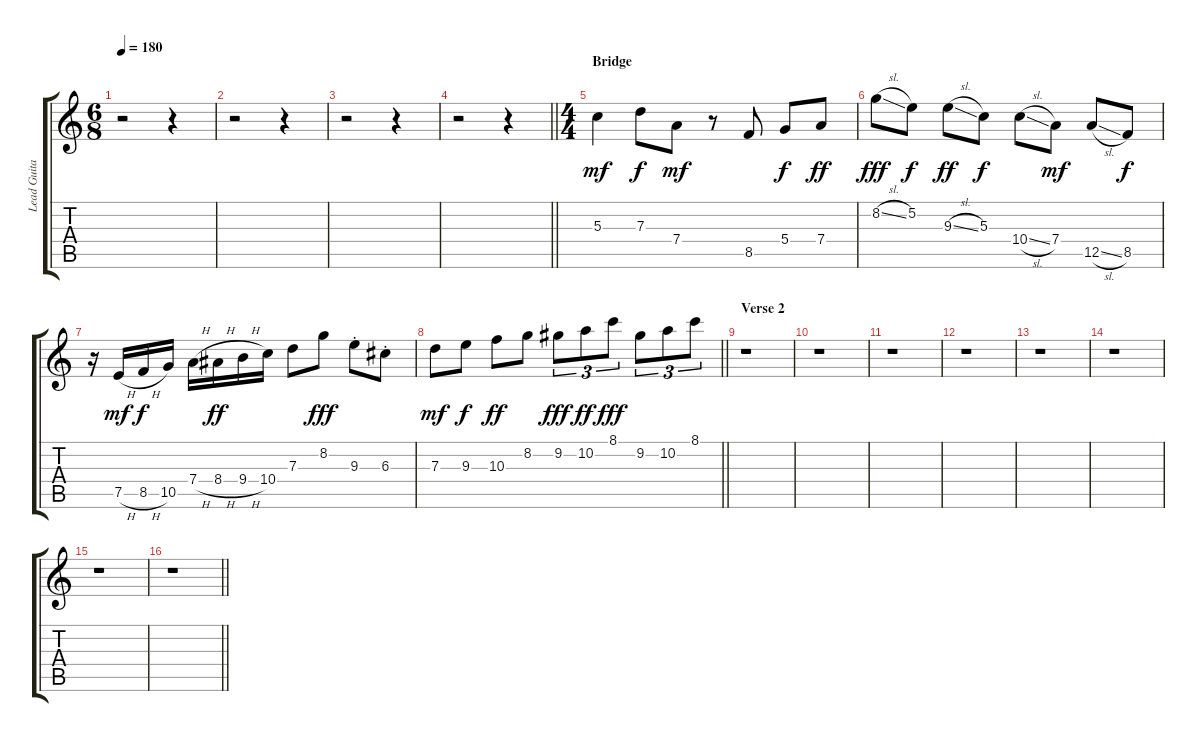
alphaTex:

\track ("Lead Guitar right" "Lead Guita") {instrument overdrivenguitar}
\staff {score tabs}
\tuning (E4 B3 G3 D3 A2 D2) {hide}
\ts (6 8)
\tempo 180
\clef g2
\ks c
r.2{dy f} r.4 |
r.2 r.4 |
r.2 r.4 |
\barLineRight lightlight
r.2 r.4 |
\ts (4 4)
\section ("" "Bridge")
5.3.4{dy mf volume 16 instrument electricguitarjazz} 7.3.8{dy f} 7.4.8{dy mf} r.8 8.5.8 5.4.8{dy f} 7.4.8{dy ff} |
8.2{sl}.8{dy fff} 5.2.8{dy f} 9.3{sl}.8{dy ff} 5.3.8{dy f} 10.4{sl}.8 7.4.8{dy mf} 12.5{sl}.8 8.5.8{dy f} |
r.16 7.5{h}.16{dy mf} 8.5{h}.16{dy f} 10.5.16 7.4{h}.16 8.4{h}.16{dy ff} 9.4{h}.16 10.4.16 7.3.8 8.2.8{dy fff} 9.3{st}.8 6.3{st}.8 |
\barLineRight lightlight
7.3.8{dy mf} 9.3.8{dy f} 10.3.8{dy ff} 8.2.8 9.2.8{tu (3 2) dy fff} 10.2.8{tu (3 2) dy ff} 8.1.8{tu (3 2) dy fff} 9.2.8{tu (3 2)} 10.2.8{tu (3 2)} 8.1.8{tu (3 2)} |
\section ("" "Verse 2")
r.1 |
r.1 |
r.1 |
r.1 |
r.1 |
r.1 |
r.1 |
\barLineRight lightlight
r.1
